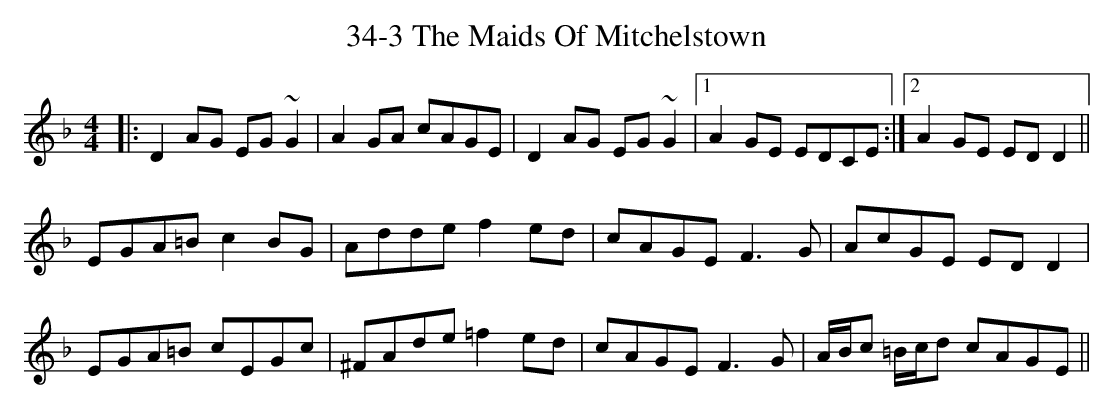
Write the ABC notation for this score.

X:1
T: 34-3 The Maids Of Mitchelstown
M: 4/4
L: 1/8
K: Dmin
|:D2AG EG~G2|A2GA cAGE|D2AG EG~G2|1 A2GE EDCE:|2 A2GE EDD2||
EGA=B c2BG|Adde f2ed|cAGE F3G|AcGE EDD2|
EGA=B cEGc|^FAde =f2ed|cAGE F3G|A/B/c =B/c/d cAGE||
